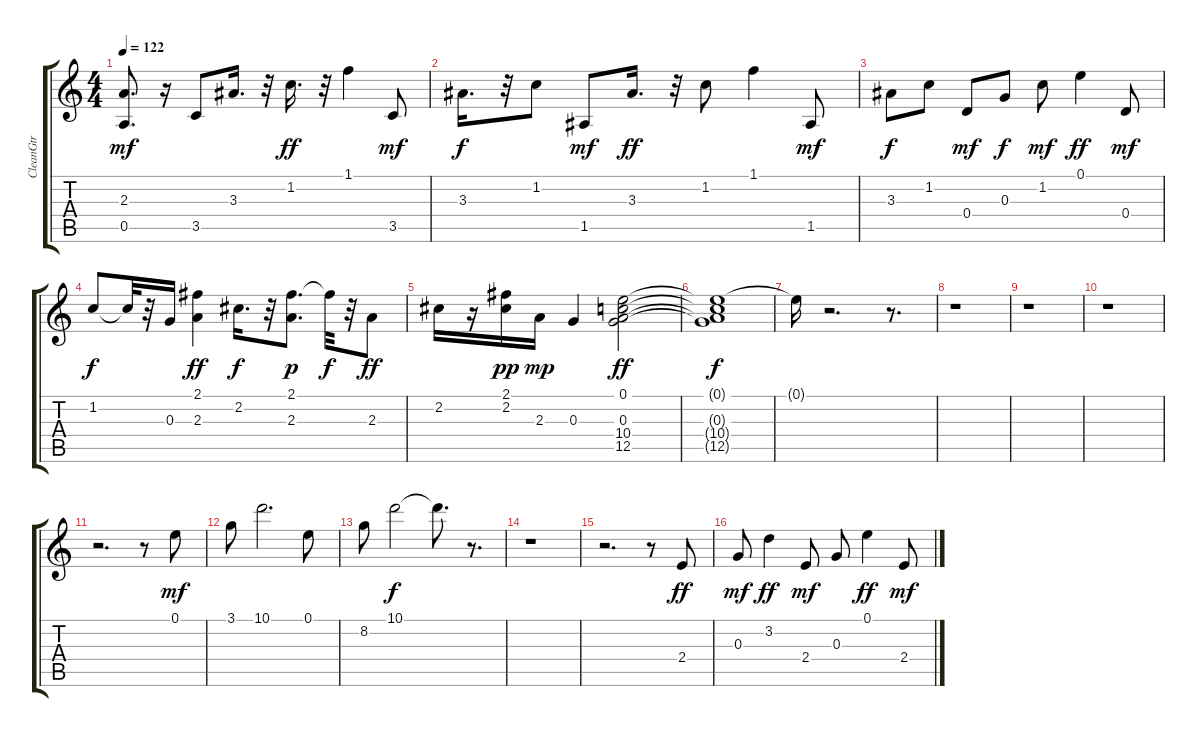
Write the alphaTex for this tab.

\track ("CleanGtr" "CleanGtr") {instrument electricguitarclean}
\staff {score tabs}
\tuning (E4 B3 G3 D3 A2 E2) {hide}
\ts (4 4)
\tempo 122
\clef g2
\ks c
(2.3 0.5).8{d dy mf} r.16 3.5.8 3.3.16{d} r.32 1.2.16{d dy ff} r.32 1.1.4 3.5.8{dy mf} |
3.3.16{d dy f} r.32 1.2.8 1.5.8{dy mf} 3.3.16{d dy ff} r.32 1.2.8 1.1.4 1.5.8{dy mf} |
3.3.8{dy f} 1.2.8 0.4.8{dy mf} 0.3.8{dy f} 1.2.8{dy mf} 0.1.4{dy ff} 0.4.8{dy mf} |
1.2.8{dy f} 1.2{t}.32 r.32 0.3.16 (2.1 2.3).4{dy ff} 2.2.16{d dy f} r.32 (2.1 2.3).8{d dy p} 2.1{t}.32{dy f} r.32 2.3.8{dy ff} |
2.2.16 r.16 (2.1 2.2).16{dy pp} 2.3.16{dy mp} 0.3.4 (0.1 0.3 10.4 12.5).2{dy ff} |
(0.1{t} 0.3{t} 10.4{t} 12.5{t}).1{dy f} |
0.1{t}.16 r.2{d} r.8{d} |
r.1 |
r.1 |
r.1 |
r.2{d} r.8 0.1.8{dy mf} |
3.1.8 10.1.2{d} 0.1.8 |
8.2.8 10.1.2{dy f} 10.1{t}.8{d} r.8{d} |
r.1 |
r.2{d} r.8 2.4.8{dy ff instrument electricguitarclean} |
0.3.8{dy mf} 3.2.4{dy ff} 2.4.8{dy mf} 0.3.8 0.1.4{dy ff} 2.4.8{dy mf}
